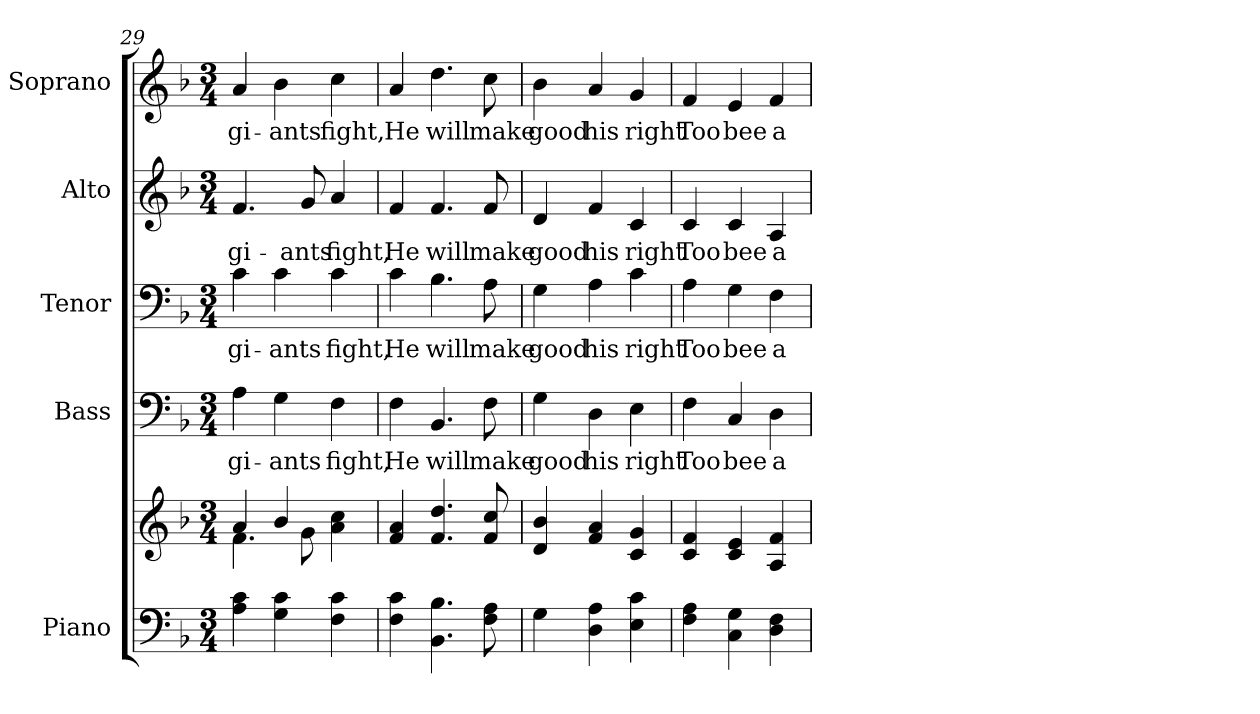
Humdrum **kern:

**kern	**kern	**kern	**text	**kern	**text	**kern	**text	**kern	**text
*part5	*part5	*part4	*part4	*part3	*part3	*part2	*part2	*part1	*part1
*staff6	*staff5	*staff4	*staff4	*staff3	*staff3	*staff2	*staff2	*staff1	*staff1
*I"Piano	*	*I"Bass	*	*I"Tenor	*	*I"Alto	*	*I"Soprano	*
*I'Pno.	*	*I'B.	*	*I'T.	*	*I'A.	*	*I'S.	*
!!LO:PB:g=z
*clefF4	*clefG2	*clefF4	*	*clefF4	*	*clefG2	*	*clefG2	*
*k[b-]	*k[b-]	*k[b-]	*	*k[b-]	*	*k[b-]	*	*k[b-]	*
*F:	*F:	*F:	*	*F:	*	*F:	*	*F:	*
*M3/4	*M3/4	*M3/4	*	*M3/4	*	*M3/4	*	*M3/4	*
=29	=29	=29	=29	=29	=29	=29	=29	=29	=29
*	*^	*	*	*	*	*	*	*	*
!	!	!	!	!LO:LY:b:color=#000000	!	!	!	!	!	!
!	!	!	!	!	!	!LO:LY:b:color=#000000	!	!	!	!
!	!	!	!	!	!	!	!	!LO:LY:b:color=#000000	!	!
!	!	!	!	!	!	!	!	!	!	!LO:LY:b:color=#000000
4Ai\ 4ci	4ai/	4.fi\	4Ai\	gi-	4ci\	gi-	4.fi/	gi-	4ai/	gi-
!	!	!	!	!LO:LY:b:color=#000000	!	!	!	!	!	!
!	!	!	!	!	!	!LO:LY:b:color=#000000	!	!	!	!
!	!	!	!	!	!	!	!	!	!	!LO:LY:b:color=#000000
4Gi\ 4ci	4b-i/	.	4Gi\	-ants	4ci\	-ants	.	.	4b-i\	-ants
!	!	!	!	!	!	!	!	!LO:LY:b:color=#000000	!	!
.	.	8gi\	.	.	.	.	8gi/	-ants	.	.
!	!	!	!	!LO:LY:b:color=#000000	!	!	!	!	!	!
!	!	!	!	!	!	!LO:LY:b:color=#000000	!	!	!	!
!	!	!	!	!	!	!	!	!LO:LY:b:color=#000000	!	!
!	!	!	!	!	!	!	!	!	!	!LO:LY:b:color=#000000
4Fi\ 4ci	4ai\ 4cci	4ryy	4Fi\	fight,	4ci\	fight,	4ai/	fight,	4cci\	fight,
*	*v	*v	*	*	*	*	*	*	*	*
=30	=30	=30	=30	=30	=30	=30	=30	=30	=30
*	*^	*	*	*	*	*	*	*	*
!	!	!	!	!LO:LY:b:color=#000000	!	!	!	!	!	!
*	*v	*v	*	*	*	*	*	*	*	*
*	*^	*	*	*	*	*	*	*	*
!	!	!	!	!	!	!LO:LY:b:color=#000000	!	!	!	!
*	*v	*v	*	*	*	*	*	*	*	*
*	*^	*	*	*	*	*	*	*	*
!	!	!	!	!	!	!	!	!LO:LY:b:color=#000000	!	!
*	*v	*v	*	*	*	*	*	*	*	*
*	*^	*	*	*	*	*	*	*	*
!	!	!	!	!	!	!	!	!	!	!LO:LY:b:color=#000000
*	*v	*v	*	*	*	*	*	*	*	*
4Fi\ 4ci	4fi/ 4ai	4Fi\	He	4ci\	He	4fi/	He	4ai/	He
!	!	!	!LO:LY:b:color=#000000	!	!	!	!	!	!
!	!	!	!	!	!LO:LY:b:color=#000000	!	!	!	!
!	!	!	!	!	!	!	!LO:LY:b:color=#000000	!	!
!	!	!	!	!	!	!	!	!	!LO:LY:b:color=#000000
4.BB-i\ 4.B-i	4.fi/ 4.ddi	4.BB-i/	will	4.B-i\	will	4.fi/	will	4.ddi\	will
!	!	!	!LO:LY:b:color=#000000	!	!	!	!	!	!
!	!	!	!	!	!LO:LY:b:color=#000000	!	!	!	!
!	!	!	!	!	!	!	!LO:LY:b:color=#000000	!	!
!	!	!	!	!	!	!	!	!	!LO:LY:b:color=#000000
8Fi\ 8Ai	8fi/ 8cci	8Fi\	make	8Ai\	make	8fi/	make	8cci\	make
=31	=31	=31	=31	=31	=31	=31	=31	=31	=31
!	!	!	!LO:LY:b:color=#000000	!	!	!	!	!	!
!	!	!	!	!	!LO:LY:b:color=#000000	!	!	!	!
!	!	!	!	!	!	!	!LO:LY:b:color=#000000	!	!
!	!	!	!	!	!	!	!	!	!LO:LY:b:color=#000000
4Gi\	4di/ 4b-i	4Gi\	good	4Gi\	good	4di/	good	4b-i\	good
!	!	!	!LO:LY:b:color=#000000	!	!	!	!	!	!
!	!	!	!	!	!LO:LY:b:color=#000000	!	!	!	!
!	!	!	!	!	!	!	!LO:LY:b:color=#000000	!	!
!	!	!	!	!	!	!	!	!	!LO:LY:b:color=#000000
4Di\ 4Ai	4fi/ 4ai	4Di\	his	4Ai\	his	4fi/	his	4ai/	his
!	!	!	!LO:LY:b:color=#000000	!	!	!	!	!	!
!	!	!	!	!	!LO:LY:b:color=#000000	!	!	!	!
!	!	!	!	!	!	!	!LO:LY:b:color=#000000	!	!
!	!	!	!	!	!	!	!	!	!LO:LY:b:color=#000000
4Ei\ 4ci	4ci/ 4gi	4Ei\	right	4ci\	right	4ci/	right	4gi/	right
!!LO:PB:g=z
=32	=32	=32	=32	=32	=32	=32	=32	=32	=32
!	!	!	!LO:LY:b:color=#000000	!	!	!	!	!	!
!	!	!	!	!	!LO:LY:b:color=#000000	!	!	!	!
!	!	!	!	!	!	!	!LO:LY:b:color=#000000	!	!
!	!	!	!	!	!	!	!	!	!LO:LY:b:color=#000000
4Fi\ 4Ai	4ci/ 4fi	4Fi\	Too	4Ai\	Too	4ci/	Too	4fi/	Too
!	!	!	!LO:LY:b:color=#000000	!	!	!	!	!	!
!	!	!	!	!	!LO:LY:b:color=#000000	!	!	!	!
!	!	!	!	!	!	!	!LO:LY:b:color=#000000	!	!
!	!	!	!	!	!	!	!	!	!LO:LY:b:color=#000000
4Ci\ 4Gi	4ci/ 4ei	4Ci/	bee	4Gi\	bee	4ci/	bee	4ei/	bee
!	!	!	!LO:LY:b:color=#000000	!	!	!	!	!	!
!	!	!	!	!	!LO:LY:b:color=#000000	!	!	!	!
!	!	!	!	!	!	!	!LO:LY:b:color=#000000	!	!
!	!	!	!	!	!	!	!	!	!LO:LY:b:color=#000000
4Di\ 4Fi	4Ai/ 4fi	4Di\	a	4Fi\	a	4Ai/	a	4fi/	a
=	=	=	=	=	=	=	=	=	=
*-	*-	*-	*-	*-	*-	*-	*-	*-	*-
